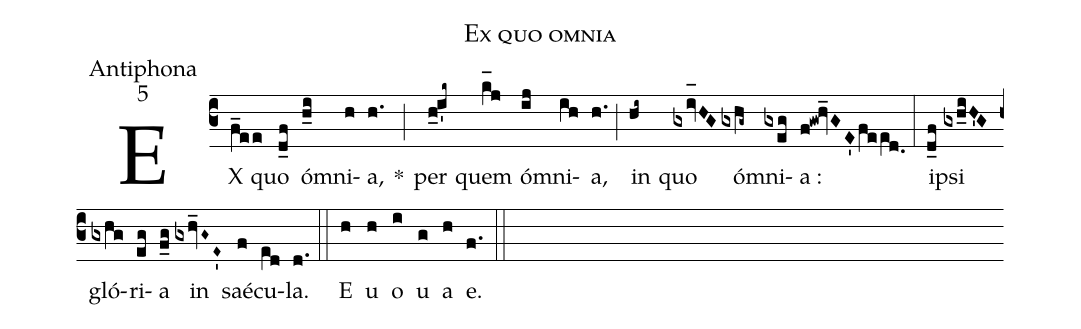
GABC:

name:Ex quo omnia;
office-part:Antiphona;
mode:5;
%%
(c3) EX(f_ee) quo(d_f) ó(h_i)mni(h)a,(h.) *(;) per(h_0i'k~) quem(k_[hl:1]j) ó(ij)mni(ih)a,(h.) (;) in(hi~) quo(gxiv_[oh:h]HG) ó(gxhg~)mni(gxeg)a :(f!gw!hv_GE'fee[ll:1]d.0) (:) i(d_f)psi(gxh_iH'G) gló(gxhg)ri(eg)a(f_g) in(gxhv_G~E~') saé(f)cu(e[ll:1]d)la.(d.) (::) <eu>E(h) u(h) o(i) u(g) a(h) e.</eu>(f.) (::)
